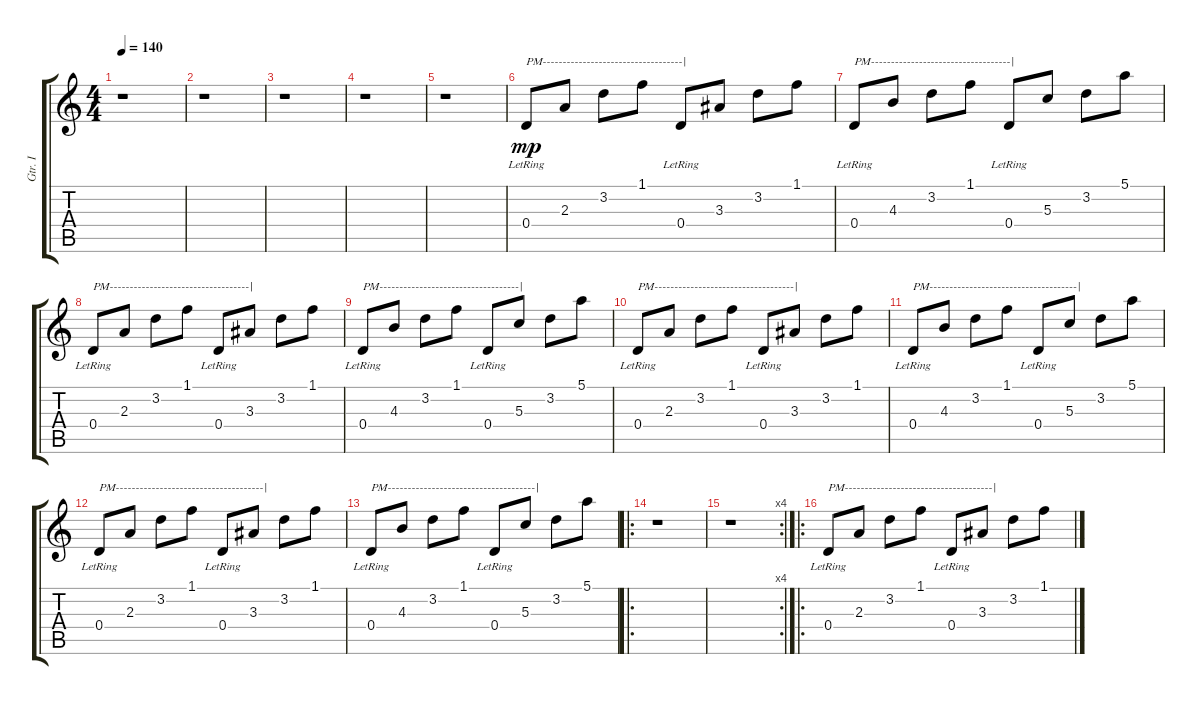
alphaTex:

\track ("Gtr. I" "Gtr. I") {instrument distortionguitar}
\staff {score tabs}
\tuning (E4 B3 G3 D3 A2 E2) {hide}
\ts (4 4)
\tempo 140
\clef g2
\ks c
r.1{dy mp} |
r.1 |
r.1 |
r.1 |
r.1 |
0.4{lr}.8{txt "PM-----------------------------------|" instrument overdrivenguitar} 2.3.8 3.2.8 1.1.8 0.4{lr}.8 3.3.8 3.2.8 1.1.8 |
0.4{lr}.8{txt "PM-----------------------------------|" instrument overdrivenguitar} 4.3.8 3.2.8 1.1.8 0.4{lr}.8 5.3.8 3.2.8 5.1.8 |
0.4{lr}.8{txt "PM-----------------------------------|" instrument overdrivenguitar} 2.3.8 3.2.8 1.1.8 0.4{lr}.8 3.3.8 3.2.8 1.1.8 |
0.4{lr}.8{txt "PM-----------------------------------|" instrument overdrivenguitar} 4.3.8 3.2.8 1.1.8 0.4{lr}.8 5.3.8 3.2.8 5.1.8 |
0.4{lr}.8{txt "PM-----------------------------------|" instrument overdrivenguitar} 2.3.8 3.2.8 1.1.8 0.4{lr}.8 3.3.8 3.2.8 1.1.8 |
0.4{lr}.8{txt "PM-------------------------------------|" instrument overdrivenguitar} 4.3.8 3.2.8 1.1.8 0.4{lr}.8 5.3.8 3.2.8 5.1.8 |
0.4{lr}.8{txt "PM-------------------------------------|" instrument overdrivenguitar} 2.3.8 3.2.8 1.1.8 0.4{lr}.8 3.3.8 3.2.8 1.1.8 |
0.4{lr}.8{txt "PM-------------------------------------|" instrument overdrivenguitar} 4.3.8 3.2.8 1.1.8 0.4{lr}.8 5.3.8 3.2.8 5.1.8 |
\ro
r.1 |
\rc 4
r.1 |
\ro
0.4{lr}.8{txt "PM-------------------------------------|" instrument overdrivenguitar} 2.3.8 3.2.8 1.1.8 0.4{lr}.8 3.3.8 3.2.8 1.1.8
